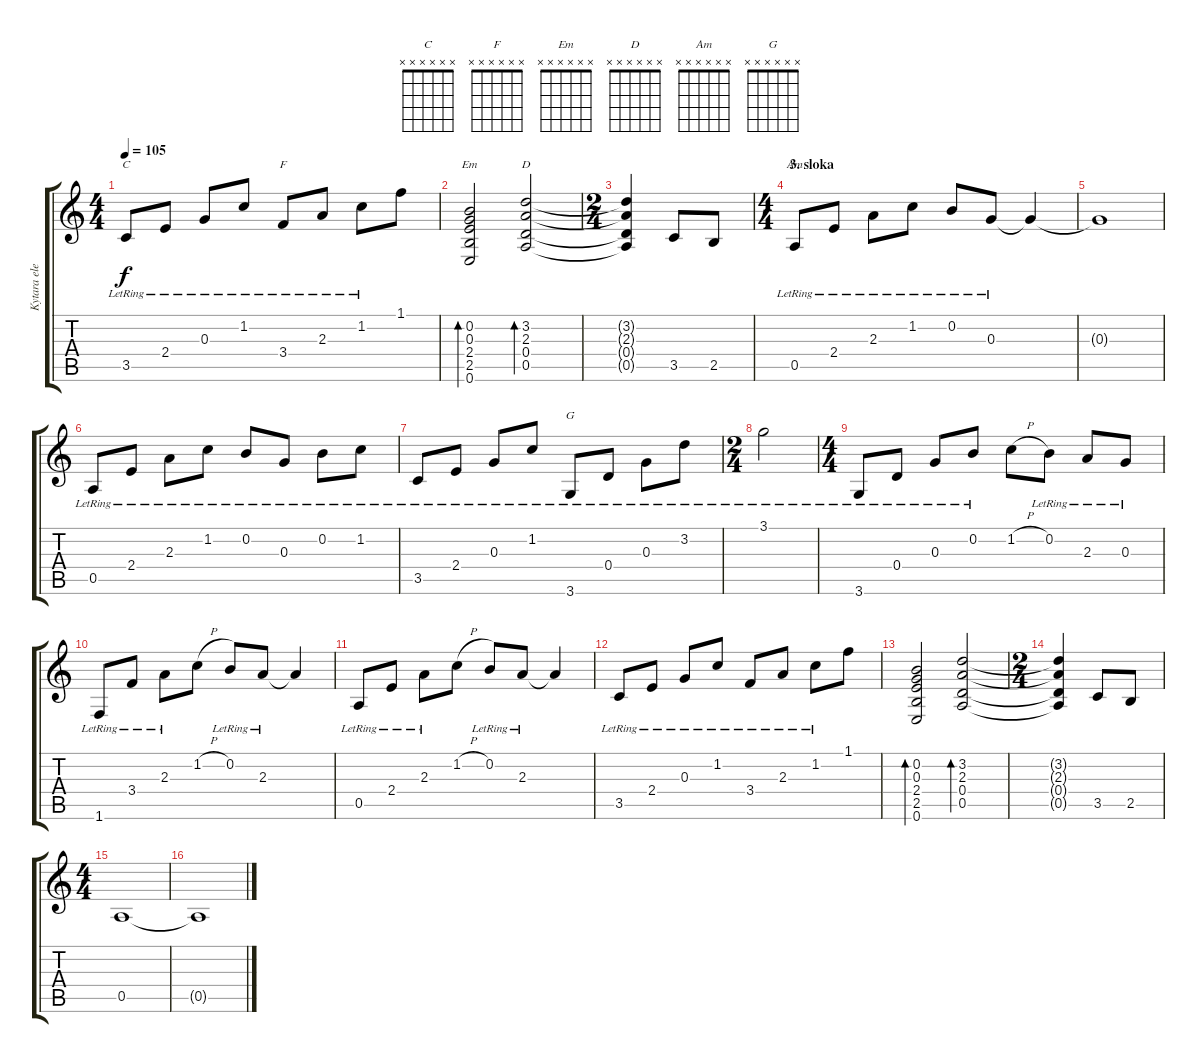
\track ("Kytara elektroakusticka" "Kytara ele") {instrument electricguitarmuted}
\staff {score tabs}
\tuning (E4 B3 G3 D3 A2 E2) {hide}
\chord ("C" x x x x x x)
\chord ("F" x x x x x x)
\chord ("Em" x x x x x x)
\chord ("D" x x x x x x)
\chord ("Am" x x x x x x)
\chord ("G" x x x x x x)
\ts (4 4)
\tempo 105
\clef g2
\ks c
3.5{lr}.8{ch "C" dy f} 2.4{lr}.8 0.3{lr}.8 1.2{lr}.8 3.4{lr}.8{ch "F"} 2.3{lr}.8 1.2{lr}.8 1.1.8 |
(0.2 0.3 2.4 2.5 0.6).2{bd 240 ch "Em"} (3.2 2.3 0.4 0.5).2{bd 240 ch "D"} |
\ts (2 4)
(3.2{t} 2.3{t} 0.4{t} 0.5{t}).4 3.5.8 2.5.8 |
\ts (4 4)
\section ("" "3. sloka")
0.5{lr}.8{ch "Am" balance 8} 2.4{lr}.8 2.3{lr}.8 1.2{lr}.8 0.2{lr}.8 0.3{lr}.8 0.3{t}.4 |
0.3{t}.1 |
0.5{lr}.8 2.4{lr}.8 2.3{lr}.8 1.2{lr}.8 0.2{lr}.8 0.3{lr}.8 0.2{lr}.8 1.2{lr}.8 |
3.5{lr}.8 2.4{lr}.8 0.3{lr}.8 1.2{lr}.8 3.6{lr}.8{ch "G"} 0.4{lr}.8 0.3{lr}.8 3.2{lr}.8 |
\ts (2 4)
3.1{lr}.2 |
\ts (4 4)
3.6{lr}.8 0.4{lr}.8 0.3{lr}.8 0.2{lr}.8 1.2{h}.8 0.2{lr}.8 2.3{lr}.8 0.3{lr}.8 |
1.6{lr}.8 3.4{lr}.8 2.3{lr}.8 1.2{h}.8 0.2{lr}.8 2.3{lr}.8 2.3{t}.4 |
0.5{lr}.8 2.4{lr}.8 2.3{lr}.8 1.2{h}.8 0.2{lr}.8 2.3{lr}.8 2.3{t}.4 |
3.5{lr}.8 2.4{lr}.8 0.3{lr}.8 1.2{lr}.8 3.4{lr}.8 2.3{lr}.8 1.2{lr}.8 1.1.8 |
(0.2 0.3 2.4 2.5 0.6).2{bd 240} (3.2 2.3 0.4 0.5).2{bd 240} |
\ts (2 4)
(3.2{t} 2.3{t} 0.4{t} 0.5{t}).4 3.5.8 2.5.8 |
\ts (4 4)
0.5.1 |
0.5{t}.1
